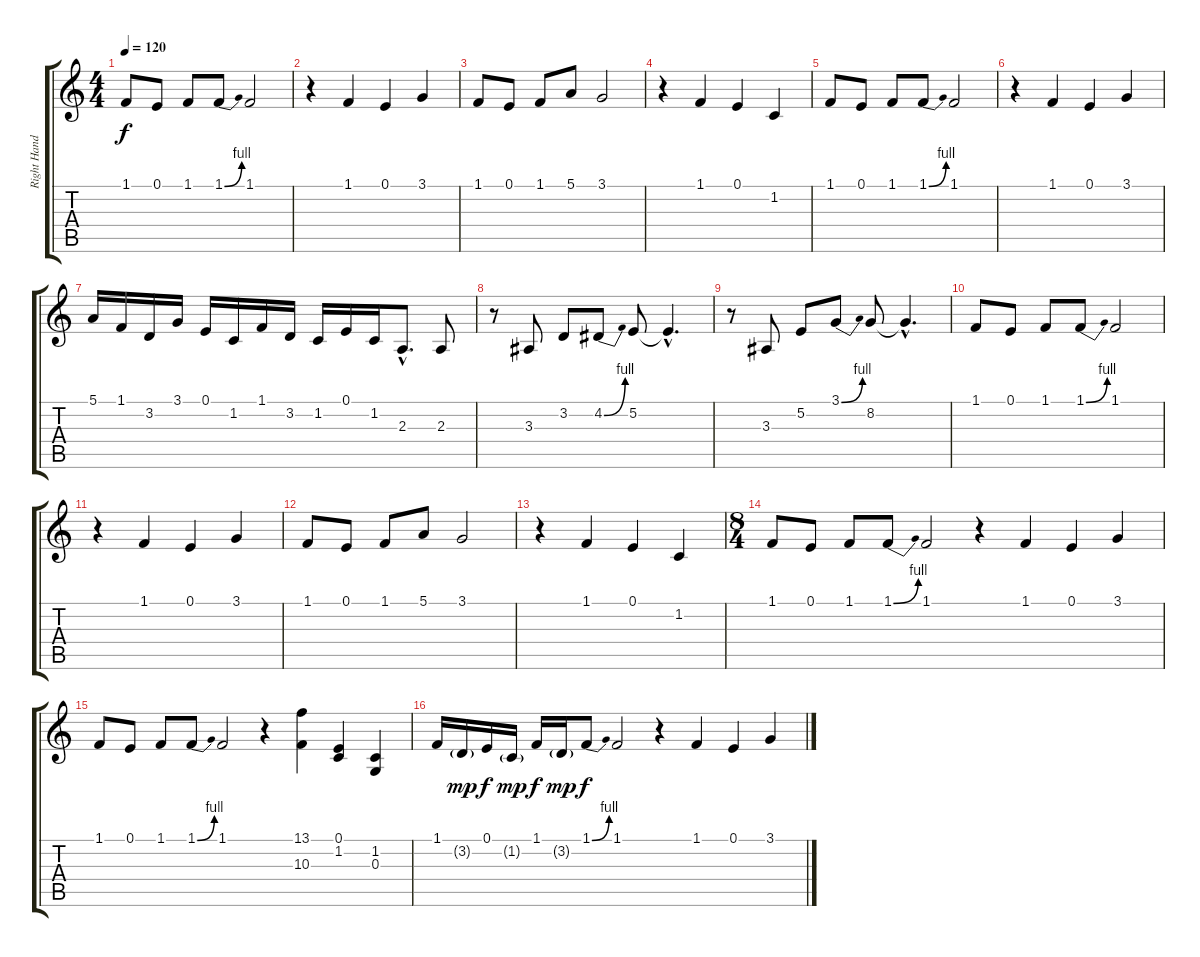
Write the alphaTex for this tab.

\track ("Right Hand (Piano)" "Right Hand") {instrument acousticgrandpiano}
\staff {score tabs}
\tuning (E4 B3 G3 D3 A2 E2) {hide}
\ts (4 4)
\tempo 120
\clef g2
\ks c
1.1.8{dy f instrument acousticgrandpiano} 0.1.8 1.1.8 1.1{be (bend 0 0 60 4)}.8 1.1.2 |
r.4 1.1.4 0.1.4 3.1.4 |
1.1.8 0.1.8 1.1.8 5.1.8 3.1.2 |
r.4 1.1.4 0.1.4 1.2.4 |
1.1.8 0.1.8 1.1.8 1.1{be (bend 0 0 60 4)}.8 1.1.2 |
r.4 1.1.4 0.1.4 3.1.4 |
5.1.16 1.1.16 3.2.16 3.1.16 0.1.16 1.2.16 1.1.16 3.2.16 1.2.16 0.1.16 1.2.16 2.3{hac}.8{d} 2.3.8 |
r.8 3.3.8 3.2.8 4.2{be (bend 0 0 60 4)}.8 5.2.8 5.2{hac t}.4{d} |
r.8 3.3.8 5.2.8 3.1{be (bend 0 0 60 4)}.8 8.2.8 8.2{hac t}.4{d} |
1.1.8 0.1.8 1.1.8 1.1{be (bend 0 0 60 4)}.8 1.1.2 |
r.4 1.1.4 0.1.4 3.1.4 |
1.1.8 0.1.8 1.1.8 5.1.8 3.1.2 |
r.4 1.1.4 0.1.4 1.2.4 |
\ts (8 4)
1.1.8 0.1.8 1.1.8 1.1{be (bend 0 0 60 4)}.8 1.1.2 r.4 1.1.4 0.1.4 3.1.4 |
1.1.8 0.1.8 1.1.8 1.1{be (bend 0 0 60 4)}.8 1.1.2 r.4 (13.1 10.3).4 (0.1 1.2).4 (1.2 0.3).4 |
1.1.16 3.2{g}.16{dy mp} 0.1.16{dy f} 1.2{g}.16{dy mp} 1.1.16{dy f} 3.2{g}.16{dy mp} 1.1{be (bend 0 0 60 4)}.8{dy f} 1.1.2 r.4 1.1.4 0.1.4 3.1.4
